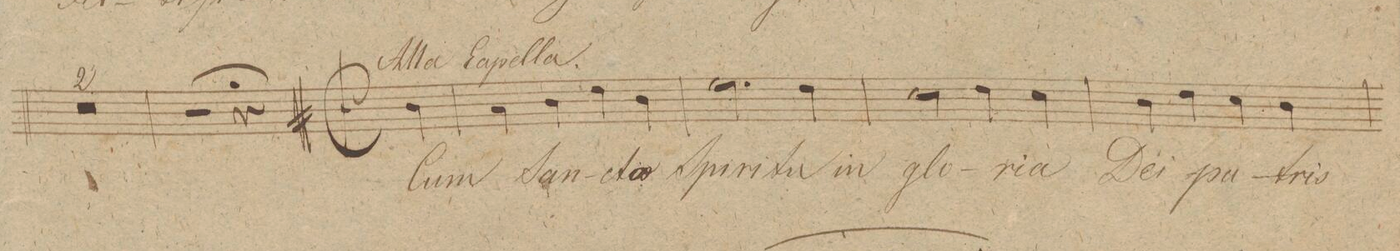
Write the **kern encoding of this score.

**kern	**text	**dynam
*I"Tenore.	*	*
*clefC4	*	*
*k[f#c#g#]	*	*
*met(c)	*	*
*M4/4	*	*
0r	.	.
=180	=180	=180
=181	=181	=181
2r;	.	.
4r	.	.
4ryy	.	.
=182||	=182||	=182||
*M2/2	*	*
*met(c|)	*	*
4A\	Cum	.
=183	=183	=183
4G#\	San-	.
4A\	-cto	.
4c#\	Spi-	.
4A\	-ri-	.
=184	=184	=184
2.d\	-tu	.
4c#\	in	.
=185	=185	=185
2B\	glo-	.
4c#\	-ri-	.
4B\	-a	.
=186	=186	=186
4A\	De-	.
4c#\	-i	.
4B\	pa-	.
4A\	-tris	.
=187	=187	=187
*-	*-	*-
